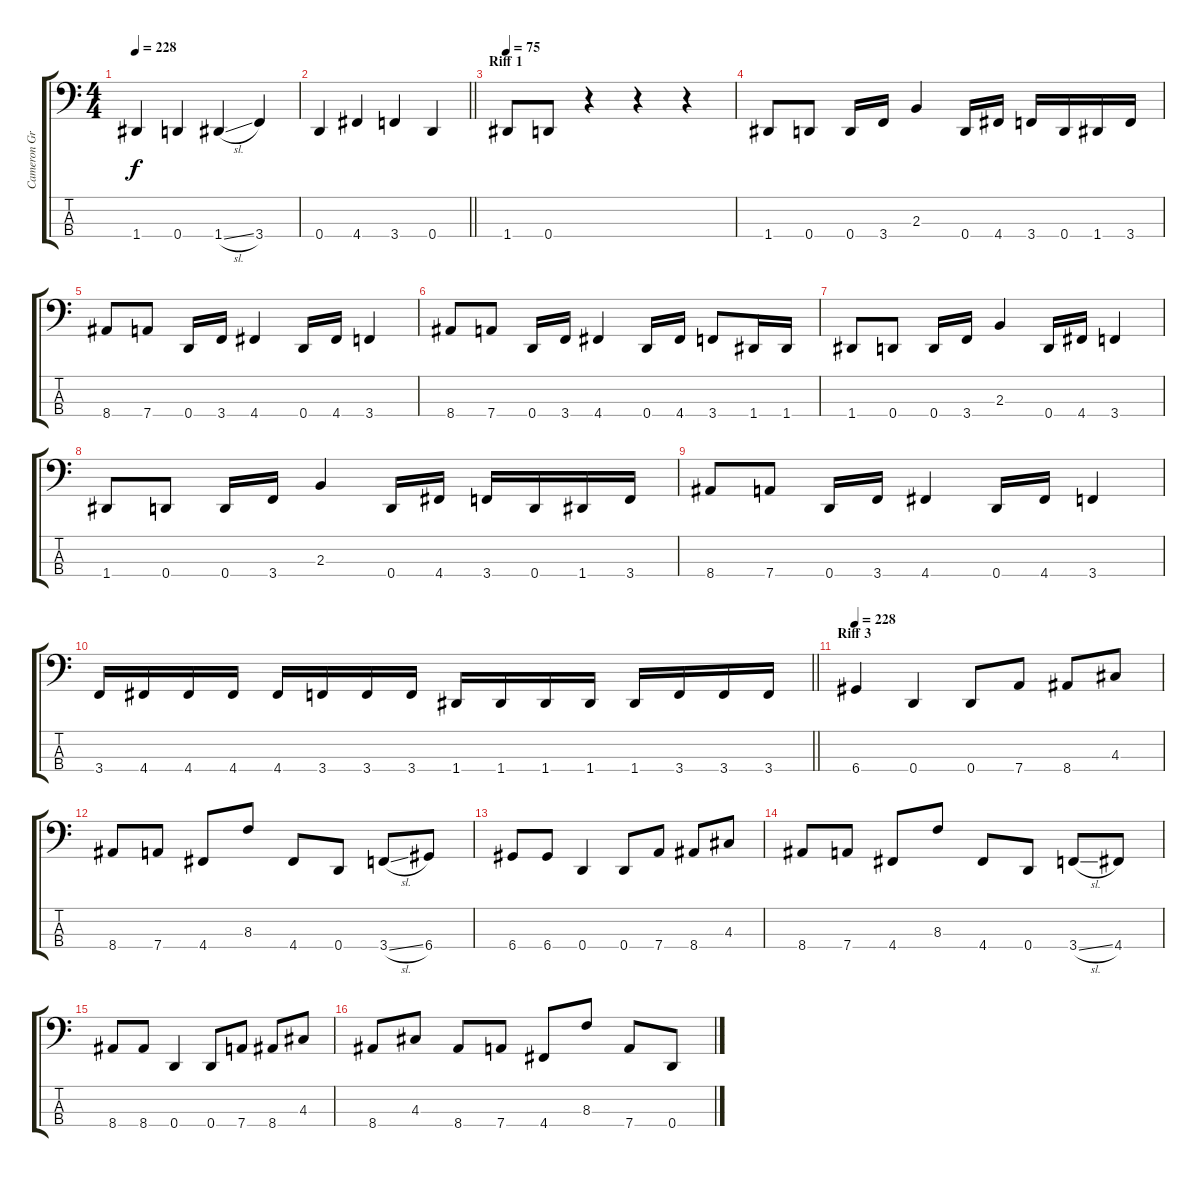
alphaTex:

\track ("Cameron Grant" "Cameron Gr") {instrument electricbasspick}
\staff {score tabs}
\tuning (G2 D2 A1 D1) {hide}
\ts (4 4)
\tempo 228
\clef f4
\ks c
1.4.4{dy f} 0.4.4 1.4{sl}.4 3.4.4 |
\barLineRight lightlight
0.4.4 4.4.4 3.4.4 0.4.4 |
\section ("" "Riff 1")
\tempo 75
1.4.8 0.4.8 r.4 r.4 r.4 |
1.4.8 0.4.8 0.4.16 3.4.16 2.3.4 0.4.16 4.4.16 3.4.16 0.4.16 1.4.16 3.4.16 |
8.4.8 7.4.8 0.4.16 3.4.16 4.4.4 0.4.16 4.4.16 3.4.4 |
8.4.8 7.4.8 0.4.16 3.4.16 4.4.4 0.4.16 4.4.16 3.4.8 1.4.16 1.4.16 |
1.4.8 0.4.8 0.4.16 3.4.16 2.3.4 0.4.16 4.4.16 3.4.4 |
1.4.8 0.4.8 0.4.16 3.4.16 2.3.4 0.4.16 4.4.16 3.4.16 0.4.16 1.4.16 3.4.16 |
8.4.8 7.4.8 0.4.16 3.4.16 4.4.4 0.4.16 4.4.16 3.4.4 |
\barLineRight lightlight
3.4.16 4.4.16 4.4.16 4.4.16 4.4.16 3.4.16 3.4.16 3.4.16 1.4.16 1.4.16 1.4.16 1.4.16 1.4.16 3.4.16 3.4.16 3.4.16 |
\section ("" "Riff 3")
\tempo 228
6.4.4 0.4.4 0.4.8 7.4.8 8.4.8 4.3.8 |
8.4.8 7.4.8 4.4.8 8.3.8 4.4.8 0.4.8 3.4{sl}.8 6.4.8 |
6.4.8 6.4.8 0.4.4 0.4.8 7.4.8 8.4.8 4.3.8 |
8.4.8 7.4.8 4.4.8 8.3.8 4.4.8 0.4.8 3.4{sl}.8 4.4.8 |
8.4.8 8.4.8 0.4.4 0.4.8 7.4.8 8.4.8 4.3.8 |
8.4.8 4.3.8 8.4.8 7.4.8 4.4.8 8.3.8 7.4.8 0.4.8
